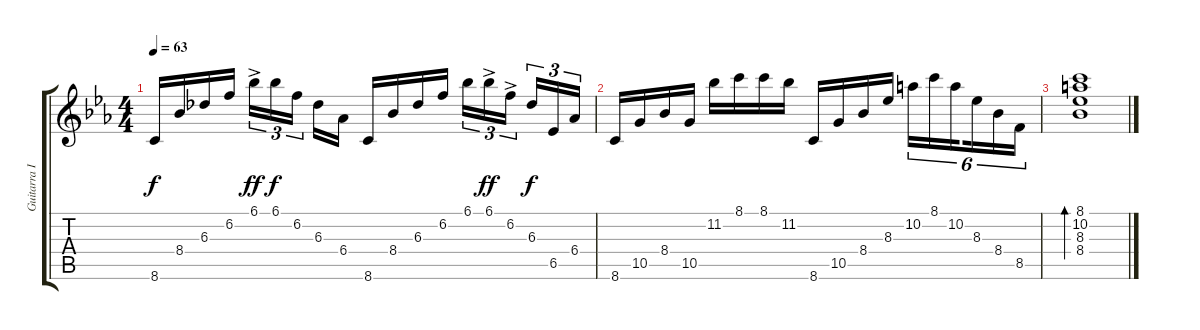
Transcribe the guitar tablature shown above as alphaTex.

\track ("Guitarra II" "Guitarra I") {instrument distortionguitar}
\staff {score tabs}
\tuning (E4 B3 G3 D3 A2 E2) {hide}
\ts (4 4)
\tempo 63
\clef g2
\ks eb
8.6.16{dy f volume 3 instrument electricguitarclean} 8.4.16 6.3.16 6.2.16 6.1{ac}.16{tu (3 2) dy ff} 6.1.16{tu (3 2) dy f} 6.2.16{tu (3 2) beam splitsecondary} 6.3.16 6.4.16 8.6.16 8.4.16 6.3.16 6.2.16 6.1.16{tu (3 2)} 6.1{ac}.16{tu (3 2) dy ff} 6.2{ac}.16{tu (3 2) beam splitsecondary} 6.3.16{tu (3 2) dy f} 6.5.16{tu (3 2)} 6.4.16{tu (3 2)} |
8.6.16 10.5.16 8.4.16 10.5.16 11.2.16 8.1.16 8.1.16 11.2.16 8.6.16 10.5.16 8.4.16 8.3.16 10.2.16{tu (6 4)} 8.1.16{tu (6 4)} 10.2.16{tu (6 4) beam splitsecondary} 8.3.16{tu (6 4)} 8.4.16{tu (6 4)} 8.5.16{tu (6 4)} |
(8.1 10.2 8.3 8.4).1{bd 120}
